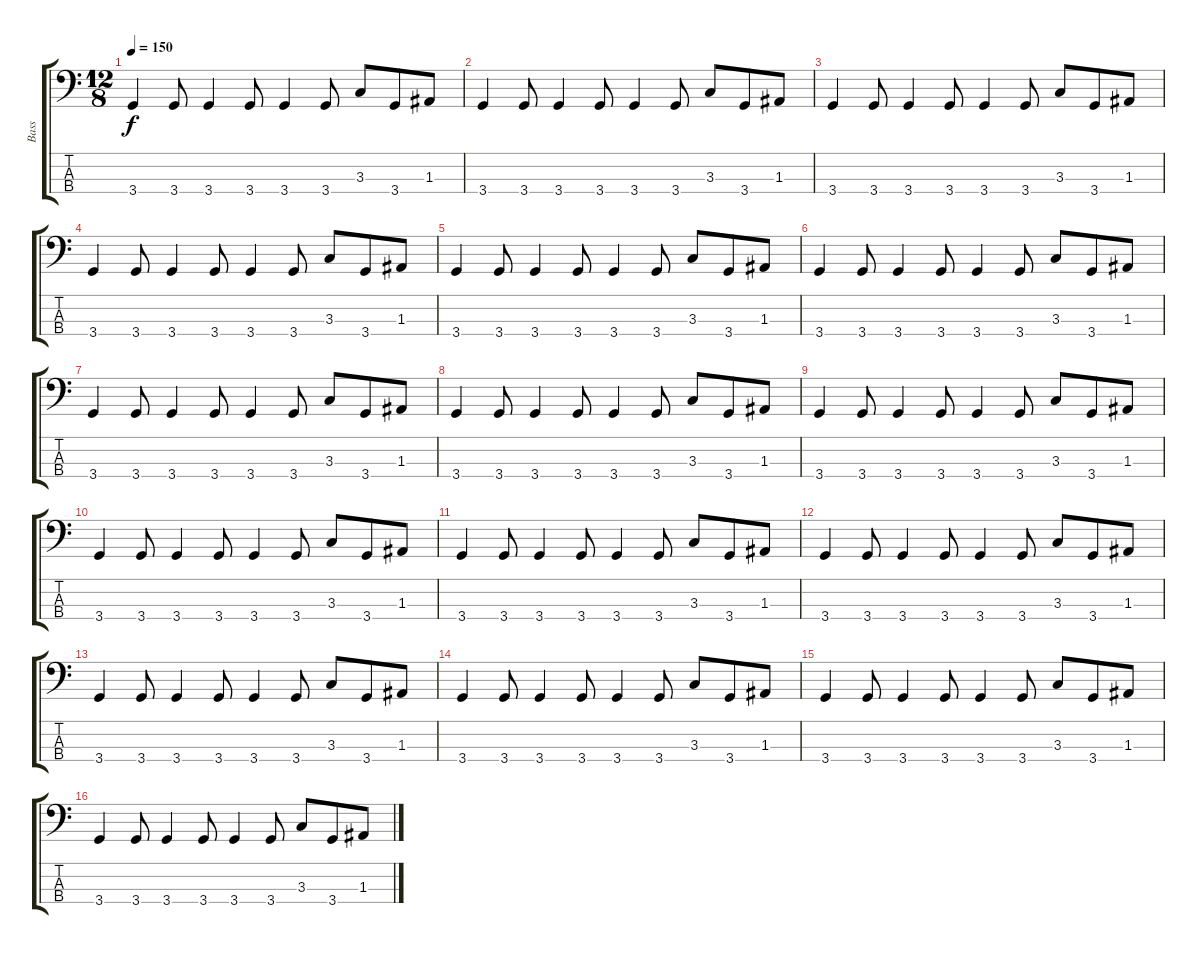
\track ("Bass" "Bass") {instrument electricbassfinger}
\staff {score tabs}
\tuning (G2 D2 A1 E1) {hide}
\ts (12 8)
\tempo 150
\clef f4
\ks c
3.4.4{dy f} 3.4.8 3.4.4 3.4.8 3.4.4 3.4.8 3.3.8 3.4.8 1.3.8 |
3.4.4 3.4.8 3.4.4 3.4.8 3.4.4 3.4.8 3.3.8 3.4.8 1.3.8 |
3.4.4 3.4.8 3.4.4 3.4.8 3.4.4 3.4.8 3.3.8 3.4.8 1.3.8 |
3.4.4 3.4.8 3.4.4 3.4.8 3.4.4 3.4.8 3.3.8 3.4.8 1.3.8 |
3.4.4 3.4.8 3.4.4 3.4.8 3.4.4 3.4.8 3.3.8 3.4.8 1.3.8 |
3.4.4 3.4.8 3.4.4 3.4.8 3.4.4 3.4.8 3.3.8 3.4.8 1.3.8 |
3.4.4 3.4.8 3.4.4 3.4.8 3.4.4 3.4.8 3.3.8 3.4.8 1.3.8 |
3.4.4 3.4.8 3.4.4 3.4.8 3.4.4 3.4.8 3.3.8 3.4.8 1.3.8 |
3.4.4 3.4.8 3.4.4 3.4.8 3.4.4 3.4.8 3.3.8 3.4.8 1.3.8 |
3.4.4 3.4.8 3.4.4 3.4.8 3.4.4 3.4.8 3.3.8 3.4.8 1.3.8 |
3.4.4 3.4.8 3.4.4 3.4.8 3.4.4 3.4.8 3.3.8 3.4.8 1.3.8 |
3.4.4 3.4.8 3.4.4 3.4.8 3.4.4 3.4.8 3.3.8 3.4.8 1.3.8 |
3.4.4 3.4.8 3.4.4 3.4.8 3.4.4 3.4.8 3.3.8 3.4.8 1.3.8 |
3.4.4 3.4.8 3.4.4 3.4.8 3.4.4 3.4.8 3.3.8 3.4.8 1.3.8 |
3.4.4 3.4.8 3.4.4 3.4.8 3.4.4 3.4.8 3.3.8 3.4.8 1.3.8 |
3.4.4 3.4.8 3.4.4 3.4.8 3.4.4 3.4.8 3.3.8 3.4.8 1.3.8
